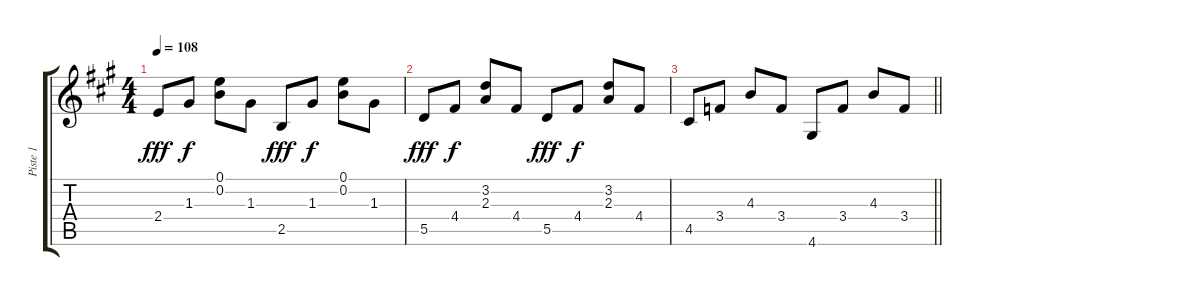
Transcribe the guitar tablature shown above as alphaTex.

\track ("Piste 1" "Piste 1") {instrument acousticguitarnylon}
\staff {score tabs}
\tuning (E4 B3 G3 D3 A2 E2) {hide}
\ts (4 4)
\tempo 108
\clef g2
\ks f#minor
2.4.8{dy fff} 1.3.8{dy f} (0.1 0.2).8 1.3.8 2.5.8{dy fff} 1.3.8{dy f} (0.1 0.2).8 1.3.8 |
5.5.8{dy fff} 4.4.8{dy f} (3.2 2.3).8 4.4.8 5.5.8{dy fff} 4.4.8{dy f} (3.2 2.3).8 4.4.8 |
\barLineRight lightlight
4.5.8 3.4.8 4.3.8 3.4.8 4.6.8 3.4.8 4.3.8 3.4.8
